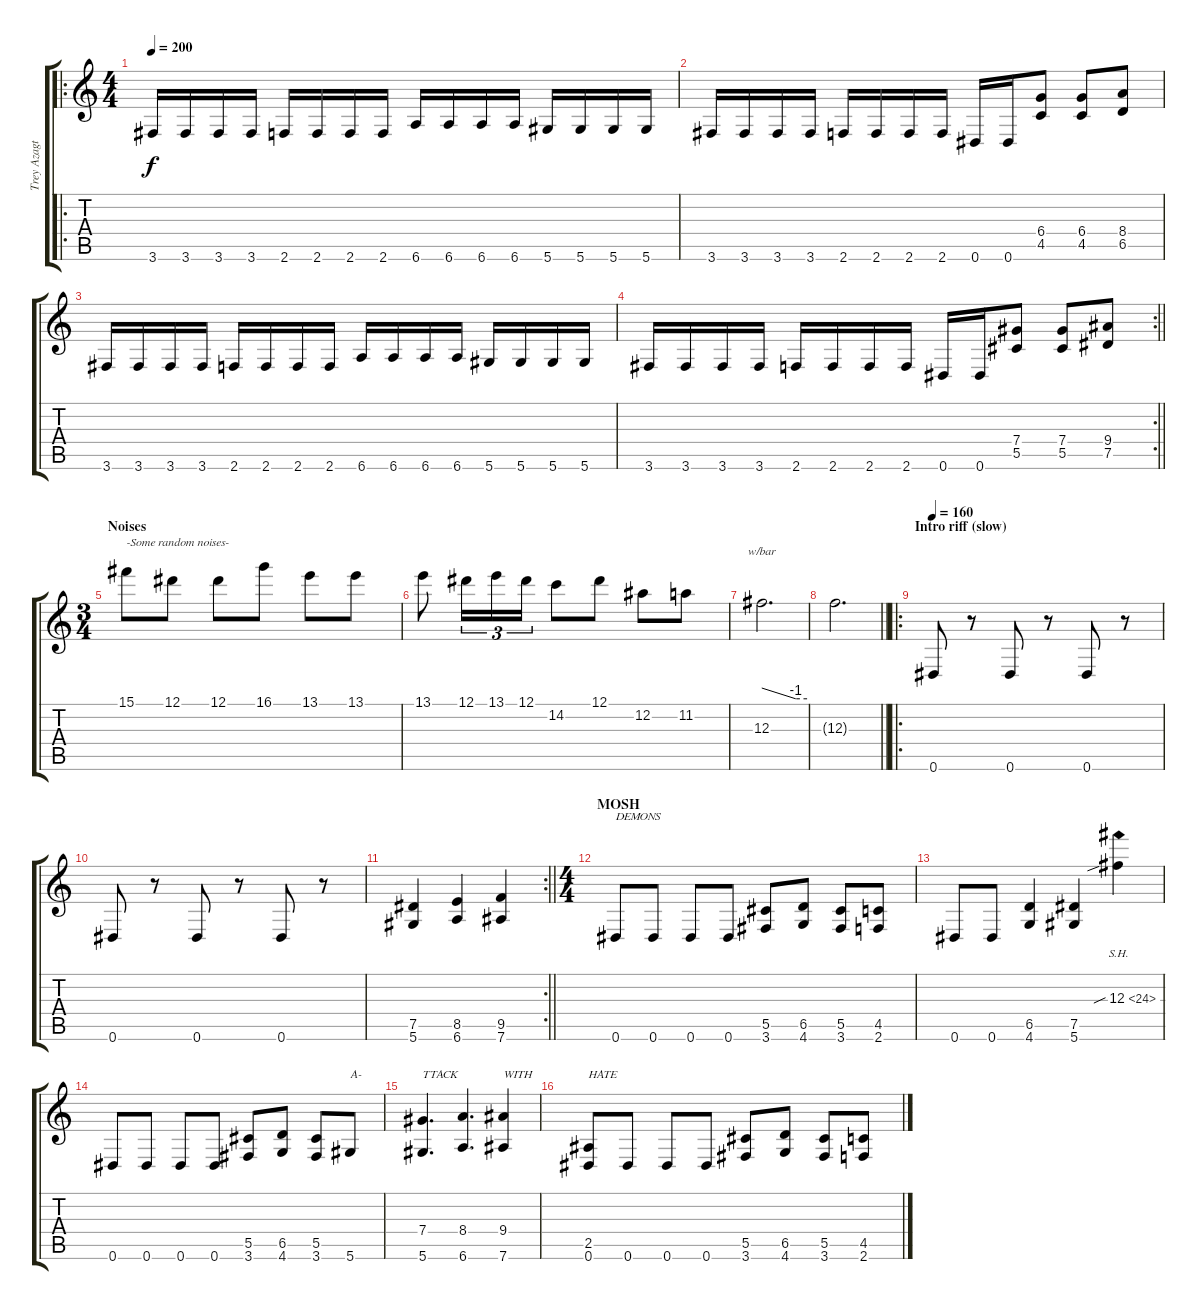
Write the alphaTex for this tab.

\track ("Trey Azagthoth" "Trey Azagt") {instrument overdrivenguitar}
\staff {score tabs}
\tuning (Eb4 Bb3 Gb3 Db3 Ab2 Eb2) {hide}
\ro
\ts (4 4)
\tempo 200
\clef g2
\ks c
3.6.16{dy f} 3.6.16 3.6.16 3.6.16 2.6.16 2.6.16 2.6.16 2.6.16 6.6.16 6.6.16 6.6.16 6.6.16 5.6.16 5.6.16 5.6.16 5.6.16 |
3.6.16 3.6.16 3.6.16 3.6.16 2.6.16 2.6.16 2.6.16 2.6.16 0.6.16 0.6.16 (6.4 4.5).8 (6.4 4.5).8 (8.4 6.5).8 |
3.6.16 3.6.16 3.6.16 3.6.16 2.6.16 2.6.16 2.6.16 2.6.16 6.6.16 6.6.16 6.6.16 6.6.16 5.6.16 5.6.16 5.6.16 5.6.16 |
\rc 2
\barLineRight lightlight
3.6.16 3.6.16 3.6.16 3.6.16 2.6.16 2.6.16 2.6.16 2.6.16 0.6.16 0.6.16 (7.4 5.5).8 (7.4 5.5).8 (9.4 7.5).8 |
\ts (3 4)
\section ("" "Noises")
15.1.8{txt "-Some random noises-"} 12.1.8 12.1.8 16.1.8 13.1.8 13.1.8 |
13.1.8 12.1.16{tu (3 2)} 13.1.16{tu (3 2)} 12.1.16{tu (3 2)} 14.2.8 12.1.8 12.2.8 11.2.8 |
12.3.2{d tbe (custom default 0 0 45 -4 60 -4)} |
\barLineRight lightlight
12.3{t}.2{d} |
\ro
\section ("" "Intro riff (slow)")
\tempo 160
0.6.8 r.8 0.6.8 r.8 0.6.8 r.8 |
0.6.8 r.8 0.6.8 r.8 0.6.8 r.8 |
\rc 2
\barLineRight lightlight
(7.5 5.6).4 (8.5 6.6).4 (9.5 7.6).4 |
\ts (4 4)
\section ("" "MOSH")
0.6.8{txt "DEMONS"} 0.6.8 0.6.8 0.6.8 (5.5 3.6).8 (6.5 4.6).8 (5.5 3.6).8 (4.5 2.6).8 |
0.6.8 0.6.8 (6.5 4.6).4 (7.5 5.6).4 12.3{sh 12 sib}.4 |
0.6.8 0.6.8 0.6.8 0.6.8 (5.5 3.6).8 (6.5 4.6).8 (5.5 3.6).8 5.6.8{txt "A-"} |
(7.4 5.6).4{d txt "TTACK "} (8.4 6.6).4{d} (9.4 7.6).4{txt "WITH"} |
(2.5 0.6).8{txt "HATE"} 0.6.8 0.6.8 0.6.8 (5.5 3.6).8 (6.5 4.6).8 (5.5 3.6).8 (4.5 2.6).8
